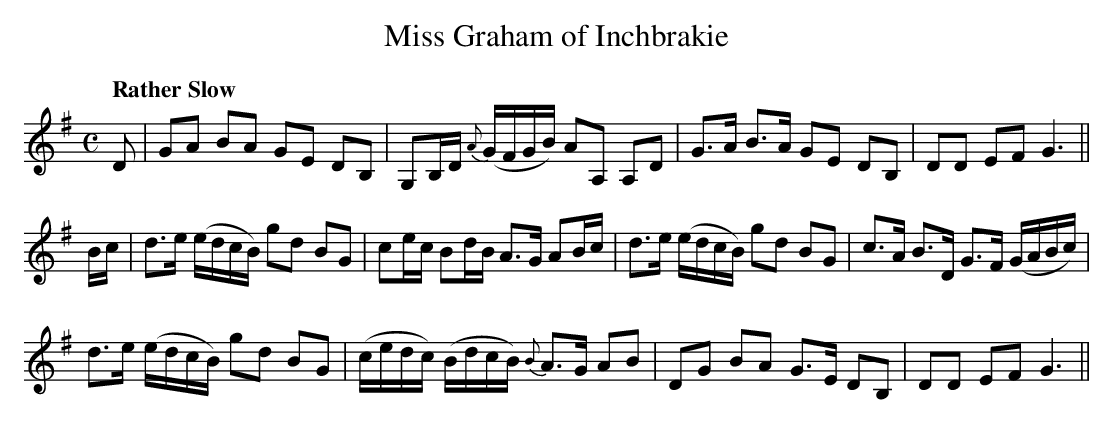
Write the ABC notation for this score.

X:1
T:Miss Graham of Inchbrakie
M:C
L:1/8
Q:"Rather Slow"
K:G
D | GA BA GE DB, | G,B,/D/ {A}(G/F/G/B/) AA, A,D | G>A B>A GE DB, | DD EF G3||
B/c/|d>e (e/d/c/B/) gd BG|ce/c/ Bd/B/ A>G AB/c/|d>e (e/d/c/B/) gd BG|c>A B>D G>F (G/A/B/c/)|
d>e (e/d/c/B/) gd BG | (c/e/d/c/) (B/d/c/B/) {B}A>G AB | DG BA G>E DB,|DD EF G3||
